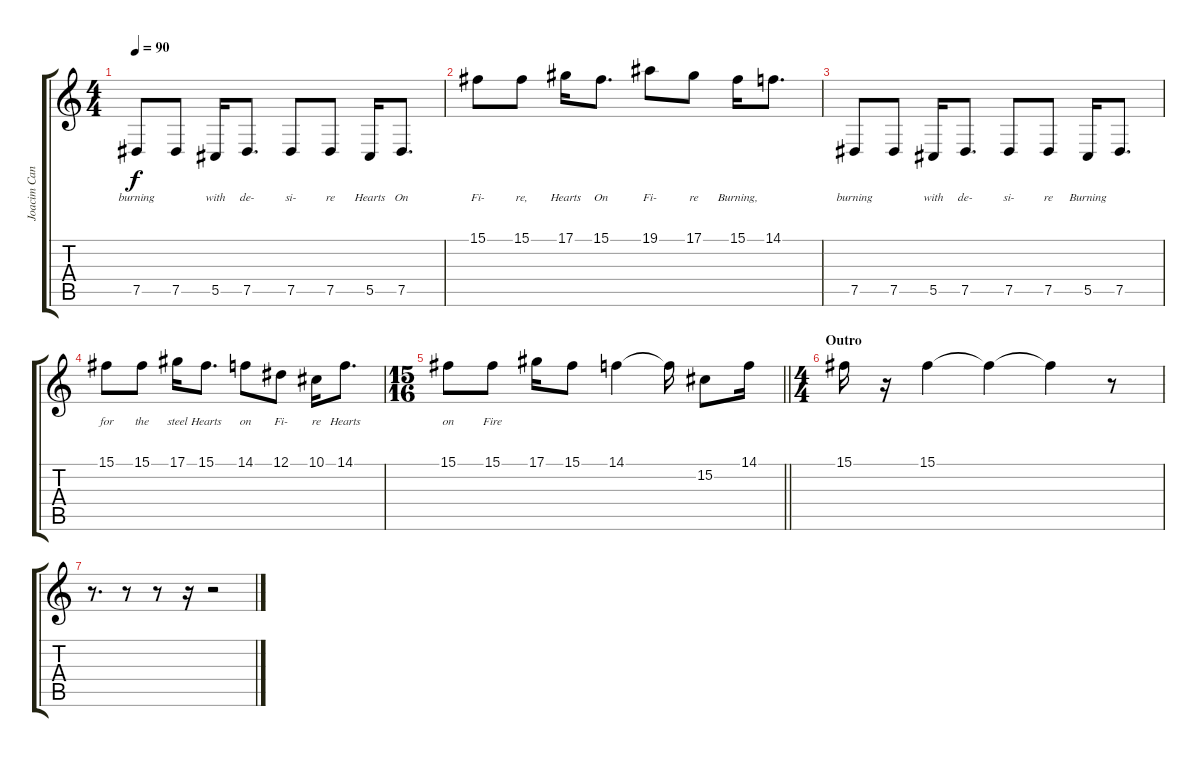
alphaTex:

\track ("Joacim Cans: Voice" "Joacim Can") {instrument cello}
\staff {score tabs}
\tuning (Eb4 Bb3 Gb3 Db3 Ab2 Eb2) {hide}
\ts (4 4)
\tempo 90
\clef g2
\ks c
7.5.8{lyrics (0 "burning") lyrics (1 "") lyrics (2 "") lyrics (3 "") lyrics (4 "") dy f} 7.5.8{lyrics (0 "") lyrics (1 "") lyrics (2 "") lyrics (3 "") lyrics (4 "")} 5.5.16{lyrics (0 "with") lyrics (1 "") lyrics (2 "") lyrics (3 "") lyrics (4 "")} 7.5.8{d lyrics (0 "de-") lyrics (1 "") lyrics (2 "") lyrics (3 "") lyrics (4 "")} 7.5.8{lyrics (0 "si-") lyrics (1 "") lyrics (2 "") lyrics (3 "") lyrics (4 "")} 7.5.8{lyrics (0 "re") lyrics (1 "") lyrics (2 "") lyrics (3 "") lyrics (4 "")} 5.5.16{lyrics (0 "Hearts") lyrics (1 "") lyrics (2 "") lyrics (3 "") lyrics (4 "")} 7.5.8{d lyrics (0 "On") lyrics (1 "") lyrics (2 "") lyrics (3 "") lyrics (4 "")} |
15.1.8{lyrics (0 "Fi-") lyrics (1 "") lyrics (2 "") lyrics (3 "") lyrics (4 "")} 15.1.8{lyrics (0 "re,") lyrics (1 "") lyrics (2 "") lyrics (3 "") lyrics (4 "")} 17.1.16{lyrics (0 "Hearts") lyrics (1 "") lyrics (2 "") lyrics (3 "") lyrics (4 "")} 15.1.8{d lyrics (0 "On") lyrics (1 "") lyrics (2 "") lyrics (3 "") lyrics (4 "")} 19.1.8{lyrics (0 "Fi-") lyrics (1 "") lyrics (2 "") lyrics (3 "") lyrics (4 "")} 17.1.8{lyrics (0 "re") lyrics (1 "") lyrics (2 "") lyrics (3 "") lyrics (4 "")} 15.1.16{lyrics (0 "Burning,") lyrics (1 "") lyrics (2 "") lyrics (3 "") lyrics (4 "")} 14.1.8{d lyrics (0 "") lyrics (1 "") lyrics (2 "") lyrics (3 "") lyrics (4 "")} |
7.5.8{lyrics (0 "burning") lyrics (1 "") lyrics (2 "") lyrics (3 "") lyrics (4 "")} 7.5.8{lyrics (0 "") lyrics (1 "") lyrics (2 "") lyrics (3 "") lyrics (4 "")} 5.5.16{lyrics (0 "with") lyrics (1 "") lyrics (2 "") lyrics (3 "") lyrics (4 "")} 7.5.8{d lyrics (0 "de-") lyrics (1 "") lyrics (2 "") lyrics (3 "") lyrics (4 "")} 7.5.8{lyrics (0 "si-") lyrics (1 "") lyrics (2 "") lyrics (3 "") lyrics (4 "")} 7.5.8{lyrics (0 "re") lyrics (1 "") lyrics (2 "") lyrics (3 "") lyrics (4 "")} 5.5.16{lyrics (0 "Burning") lyrics (1 "") lyrics (2 "") lyrics (3 "") lyrics (4 "")} 7.5.8{d lyrics (0 "") lyrics (1 "") lyrics (2 "") lyrics (3 "") lyrics (4 "")} |
15.1.8{lyrics (0 "for") lyrics (1 "") lyrics (2 "") lyrics (3 "") lyrics (4 "")} 15.1.8{lyrics (0 "the") lyrics (1 "") lyrics (2 "") lyrics (3 "") lyrics (4 "")} 17.1.16{lyrics (0 "steel") lyrics (1 "") lyrics (2 "") lyrics (3 "") lyrics (4 "")} 15.1.8{d lyrics (0 "Hearts") lyrics (1 "") lyrics (2 "") lyrics (3 "") lyrics (4 "")} 14.1.8{lyrics (0 "on") lyrics (1 "") lyrics (2 "") lyrics (3 "") lyrics (4 "")} 12.1.8{lyrics (0 "Fi-") lyrics (1 "") lyrics (2 "") lyrics (3 "") lyrics (4 "")} 10.1.16{lyrics (0 "re") lyrics (1 "") lyrics (2 "") lyrics (3 "") lyrics (4 "")} 14.1.8{d lyrics (0 "Hearts") lyrics (1 "") lyrics (2 "") lyrics (3 "") lyrics (4 "")} |
\ts (15 16)
\barLineRight lightlight
15.1.8{lyrics (0 "on") lyrics (1 "") lyrics (2 "") lyrics (3 "") lyrics (4 "")} 15.1.8{lyrics (0 "Fire") lyrics (1 "") lyrics (2 "") lyrics (3 "") lyrics (4 "")} 17.1.16 15.1.8 14.1.4 14.1{t}.16 15.2.8 14.1.16 |
\ts (4 4)
\section ("" "Outro")
15.1.16 r.16 15.1.4 15.1{t}.4 15.1{t}.4 r.8 |
r.8{d} r.8 r.8 r.16 r.2
